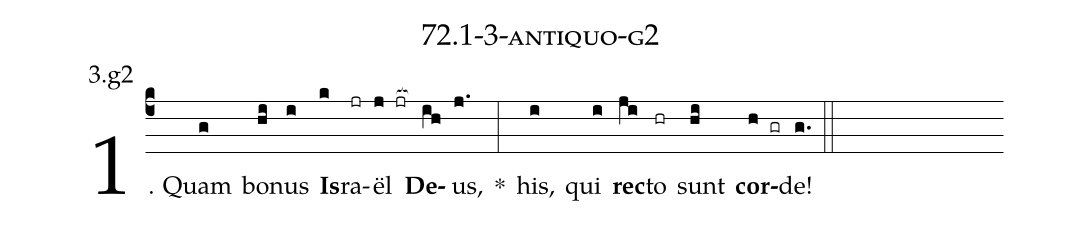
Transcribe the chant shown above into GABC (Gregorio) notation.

name: 72.1-3-antiquo-g2;
annotation: 3.g2;
%%
(c4)1. Quam(g) bo(hi)nus(i) <b>Is</b>(k)ra(jr)ël(j jr[ocb:1{]) <b>De</b>(ih[ocb:0}])us,(j.) *(:) his,(i) qui(i) <b>rec</b>(ji)to(hr) sunt(hi) <b>cor</b>(h gr)de!(g.) (::)


%E(i) u(i) o(ji) u(hi) a(h) e.(g.) (::)
